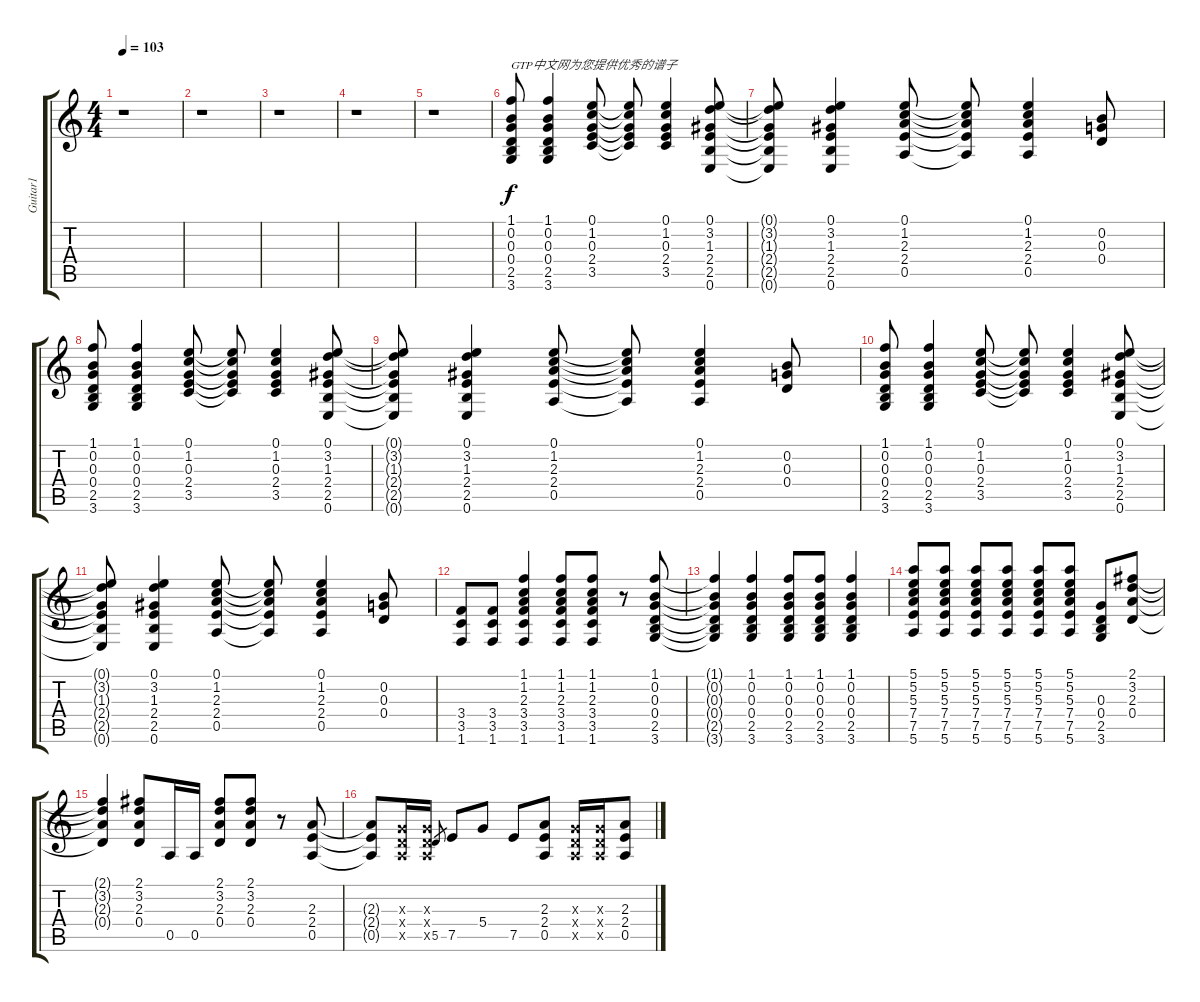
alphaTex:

\track ("Guitar1" "Guitar1") {instrument acousticguitarsteel}
\staff {score tabs}
\tuning (E4 B3 G3 D3 A2 E2) {hide}
\ts (4 4)
\tempo 103
\clef g2
\ks c
r.1{dy f instrument acousticguitarsteel} |
r.1 |
r.1 |
r.1 |
r.1 |
(1.1 0.2 0.3 0.4 2.5 3.6).8{txt "GTP中文网为您提供优秀的谱子"} (1.1 0.2 0.3 0.4 2.5 3.6).4 (0.1 1.2 0.3 2.4 3.5).8 (0.1{t} 1.2{t} 0.3{t} 2.4{t} 3.5{t}).8 (0.1 1.2 0.3 2.4 3.5).4 (0.1 3.2 1.3 2.4 2.5 0.6).8 |
(0.1{t} 3.2{t} 1.3{t} 2.4{t} 2.5{t} 0.6{t}).8 (0.1 3.2 1.3 2.4 2.5 0.6).4 (0.1 1.2 2.3 2.4 0.5).8 (0.1{t} 1.2{t} 2.3{t} 2.4{t} 0.5{t}).8 (0.1 1.2 2.3 2.4 0.5).4 (0.2 0.3 0.4).8 |
(1.1 0.2 0.3 0.4 2.5 3.6).8 (1.1 0.2 0.3 0.4 2.5 3.6).4 (0.1 1.2 0.3 2.4 3.5).8 (0.1{t} 1.2{t} 0.3{t} 2.4{t} 3.5{t}).8 (0.1 1.2 0.3 2.4 3.5).4 (0.1 3.2 1.3 2.4 2.5 0.6).8 |
(0.1{t} 3.2{t} 1.3{t} 2.4{t} 2.5{t} 0.6{t}).8 (0.1 3.2 1.3 2.4 2.5 0.6).4 (0.1 1.2 2.3 2.4 0.5).8 (0.1{t} 1.2{t} 2.3{t} 2.4{t} 0.5{t}).8 (0.1 1.2 2.3 2.4 0.5).4 (0.2 0.3 0.4).8 |
(1.1 0.2 0.3 0.4 2.5 3.6).8 (1.1 0.2 0.3 0.4 2.5 3.6).4 (0.1 1.2 0.3 2.4 3.5).8 (0.1{t} 1.2{t} 0.3{t} 2.4{t} 3.5{t}).8 (0.1 1.2 0.3 2.4 3.5).4 (0.1 3.2 1.3 2.4 2.5 0.6).8 |
(0.1{t} 3.2{t} 1.3{t} 2.4{t} 2.5{t} 0.6{t}).8 (0.1 3.2 1.3 2.4 2.5 0.6).4 (0.1 1.2 2.3 2.4 0.5).8 (0.1{t} 1.2{t} 2.3{t} 2.4{t} 0.5{t}).8 (0.1 1.2 2.3 2.4 0.5).4 (0.2 0.3 0.4).8 |
(3.4 3.5 1.6).8 (3.4 3.5 1.6).8 (1.1 1.2 2.3 3.4 3.5 1.6).4 (1.1 1.2 2.3 3.4 3.5 1.6).8 (1.1 1.2 2.3 3.4 3.5 1.6).8 r.8 (1.1 0.2 0.3 0.4 2.5 3.6).8 |
(1.1{t} 0.2{t} 0.3{t} 0.4{t} 2.5{t} 3.6{t}).4 (1.1 0.2 0.3 0.4 2.5 3.6).4 (1.1 0.2 0.3 0.4 2.5 3.6).8 (1.1 0.2 0.3 0.4 2.5 3.6).8 (1.1 0.2 0.3 0.4 2.5 3.6).4 |
(5.1 5.2 5.3 7.4 7.5 5.6).8 (5.1 5.2 5.3 7.4 7.5 5.6).8 (5.1 5.2 5.3 7.4 7.5 5.6).8 (5.1 5.2 5.3 7.4 7.5 5.6).8 (5.1 5.2 5.3 7.4 7.5 5.6).8 (5.1 5.2 5.3 7.4 7.5 5.6).8 (0.3 0.4 2.5 3.6).8 (2.1 3.2 2.3 0.4).8 |
(2.1{t} 3.2{t} 2.3{t} 0.4{t}).4 (2.1 3.2 2.3 0.4).8 0.5.16 0.5.16 (2.1 3.2 2.3 0.4).8 (2.1 3.2 2.3 0.4).8 r.8 (2.3 2.4 0.5).8 |
(2.3{t} 2.4{t} 0.5{t}).8 (0.3{x} 0.4{x} 0.5{x}).16 (0.3{x} 0.4{x} 0.5{x}).16 5.5.8{gr} 7.5.8 5.4.8 7.5.8 (2.3 2.4 0.5).8 (0.3{x} 0.4{x} 0.5{x}).16 (0.3{x} 0.4{x} 0.5{x}).16 (2.3 2.4 0.5).8
